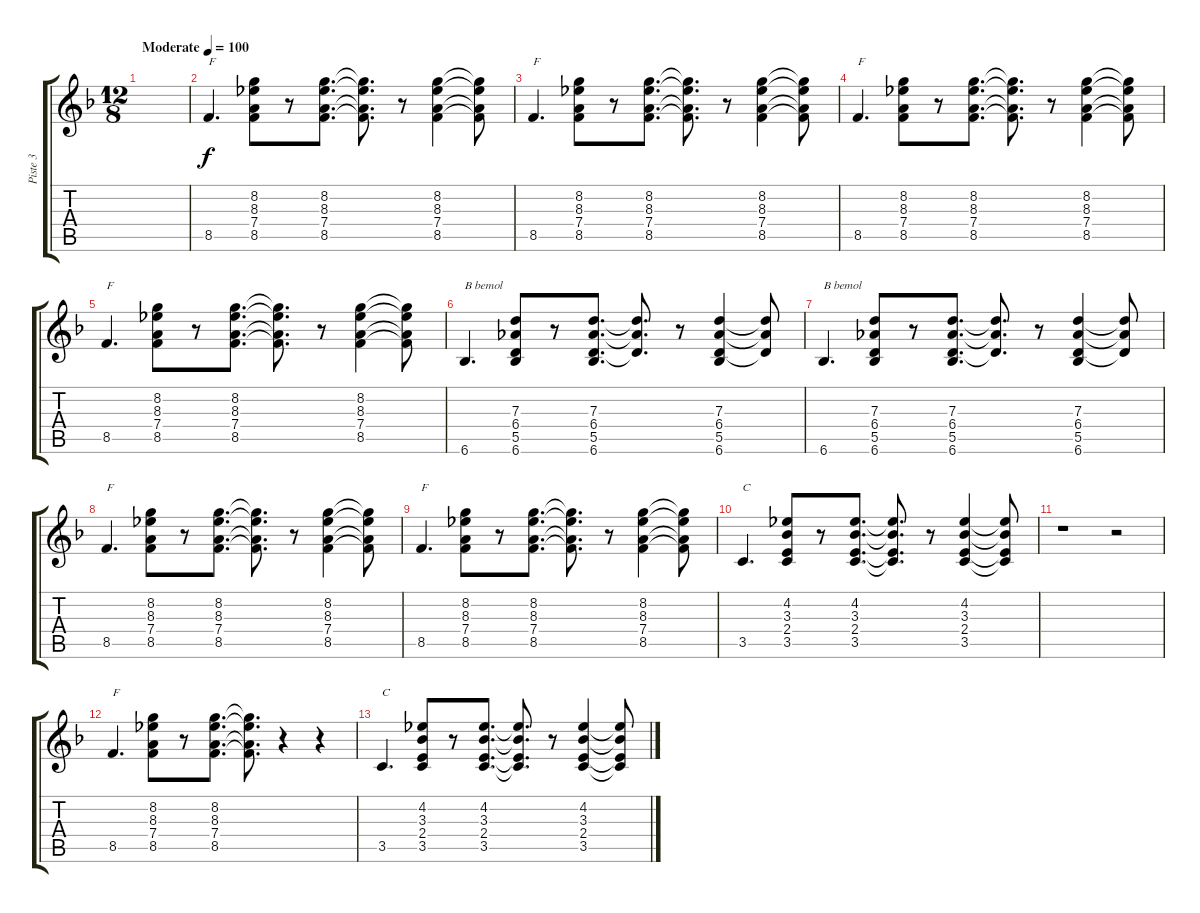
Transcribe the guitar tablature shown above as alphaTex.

\track ("Piste 3" "Piste 3") {instrument acousticguitarsteel}
\staff {score tabs}
\tuning (E4 B3 G3 D3 A2 E2) {hide}
\ts (12 8)
\tempo (100 "Moderate")
\clef g2
\ks f
|
8.5.4{d txt "F"} (8.2 8.3 7.4 8.5).8 r.8 (8.2 8.3 7.4 8.5).8{d} (8.2{t} 8.3{t} 7.4{t} 8.5{t}).8{d} r.8 (8.2 8.3 7.4 8.5).4 (8.2{t} 8.3{t} 7.4{t} 8.5{t}).8 |
8.5.4{d txt "F"} (8.2 8.3 7.4 8.5).8 r.8 (8.2 8.3 7.4 8.5).8{d} (8.2{t} 8.3{t} 7.4{t} 8.5{t}).8{d} r.8 (8.2 8.3 7.4 8.5).4 (8.2{t} 8.3{t} 7.4{t} 8.5{t}).8 |
8.5.4{d txt "F"} (8.2 8.3 7.4 8.5).8 r.8 (8.2 8.3 7.4 8.5).8{d} (8.2{t} 8.3{t} 7.4{t} 8.5{t}).8{d} r.8 (8.2 8.3 7.4 8.5).4 (8.2{t} 8.3{t} 7.4{t} 8.5{t}).8 |
8.5.4{d txt "F"} (8.2 8.3 7.4 8.5).8 r.8 (8.2 8.3 7.4 8.5).8{d} (8.2{t} 8.3{t} 7.4{t} 8.5{t}).8{d} r.8 (8.2 8.3 7.4 8.5).4 (8.2{t} 8.3{t} 7.4{t} 8.5{t}).8 |
6.6.4{d txt "B bemol"} (7.3 6.4 5.5 6.6).8 r.8 (7.3 6.4 5.5 6.6).8{d} (7.3{t} 6.4{t} 5.5{t}).8{d} r.8 (7.3 6.4 5.5 6.6).4 (7.3{t} 6.4{t} 5.5{t}).8 |
6.6.4{d txt "B bemol"} (7.3 6.4 5.5 6.6).8 r.8 (7.3 6.4 5.5 6.6).8{d} (7.3{t} 6.4{t} 5.5{t}).8{d} r.8 (7.3 6.4 5.5 6.6).4 (7.3{t} 6.4{t} 5.5{t}).8 |
8.5.4{d txt "F"} (8.2 8.3 7.4 8.5).8 r.8 (8.2 8.3 7.4 8.5).8{d} (8.2{t} 8.3{t} 7.4{t} 8.5{t}).8{d} r.8 (8.2 8.3 7.4 8.5).4 (8.2{t} 8.3{t} 7.4{t} 8.5{t}).8 |
8.5.4{d txt "F"} (8.2 8.3 7.4 8.5).8 r.8 (8.2 8.3 7.4 8.5).8{d} (8.2{t} 8.3{t} 7.4{t} 8.5{t}).8{d} r.8 (8.2 8.3 7.4 8.5).4 (8.2{t} 8.3{t} 7.4{t} 8.5{t}).8 |
3.5.4{d txt "C"} (4.2 3.3 2.4 3.5).8 r.8 (4.2 3.3 2.4 3.5).8{d} (4.2{t} 3.3{t} 2.4{t} 3.5{t}).8{d} r.8 (4.2 3.3 2.4 3.5).4 (4.2{t} 3.3{t} 2.4{t} 3.5{t}).8 |
r.1 r.2 |
8.5.4{d txt "F"} (8.2 8.3 7.4 8.5).8 r.8 (8.2 8.3 7.4 8.5).8{d} (8.2{t} 8.3{t} 7.4{t} 8.5{t}).8{d} r.4 r.4 |
3.5.4{d txt "C"} (4.2 3.3 2.4 3.5).8 r.8 (4.2 3.3 2.4 3.5).8{d} (4.2{t} 3.3{t} 2.4{t} 3.5{t}).8{d} r.8 (4.2 3.3 2.4 3.5).4 (4.2{t} 3.3{t} 2.4{t} 3.5{t}).8
